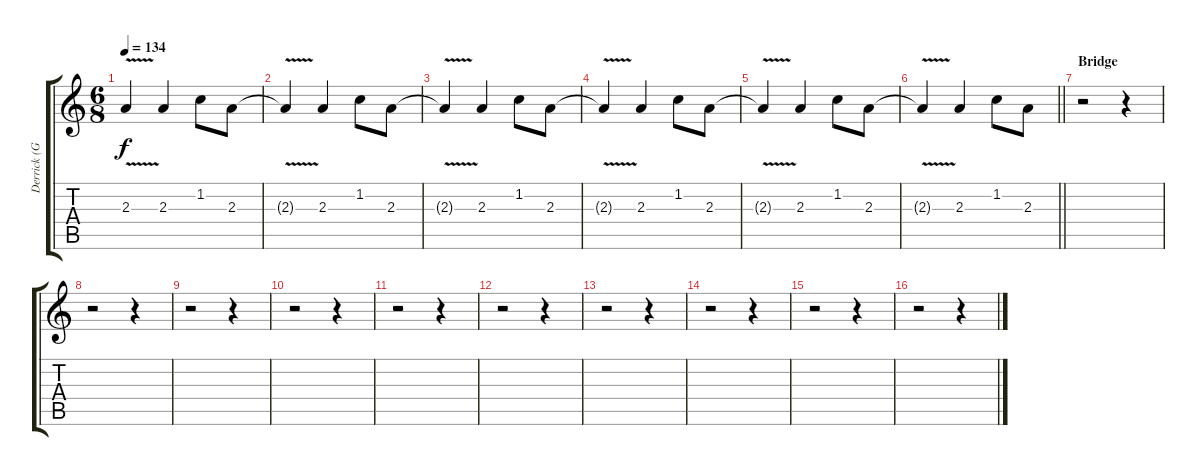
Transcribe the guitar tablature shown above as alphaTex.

\track ("Derrick (Guitar)" "Derrick (G") {instrument electricguitarjazz}
\staff {score tabs}
\tuning (E4 B3 G3 D3 A2 E2) {hide}
\ts (6 8)
\tempo 134
\clef g2
\ks c
2.3{v t}.4{dy f} 2.3.4 1.2.8 2.3.8 |
2.3{v t}.4 2.3.4 1.2.8 2.3.8 |
2.3{v t}.4 2.3.4 1.2.8 2.3.8 |
2.3{v t}.4 2.3.4 1.2.8 2.3.8 |
2.3{v t}.4 2.3.4 1.2.8 2.3.8 |
\barLineRight lightlight
2.3{v t}.4 2.3.4 1.2.8 2.3.8 |
\section ("" "Bridge")
r.2 r.4 |
r.2 r.4 |
r.2 r.4 |
r.2 r.4 |
r.2 r.4 |
r.2 r.4 |
r.2 r.4 |
r.2 r.4 |
r.2 r.4 |
r.2 r.4
